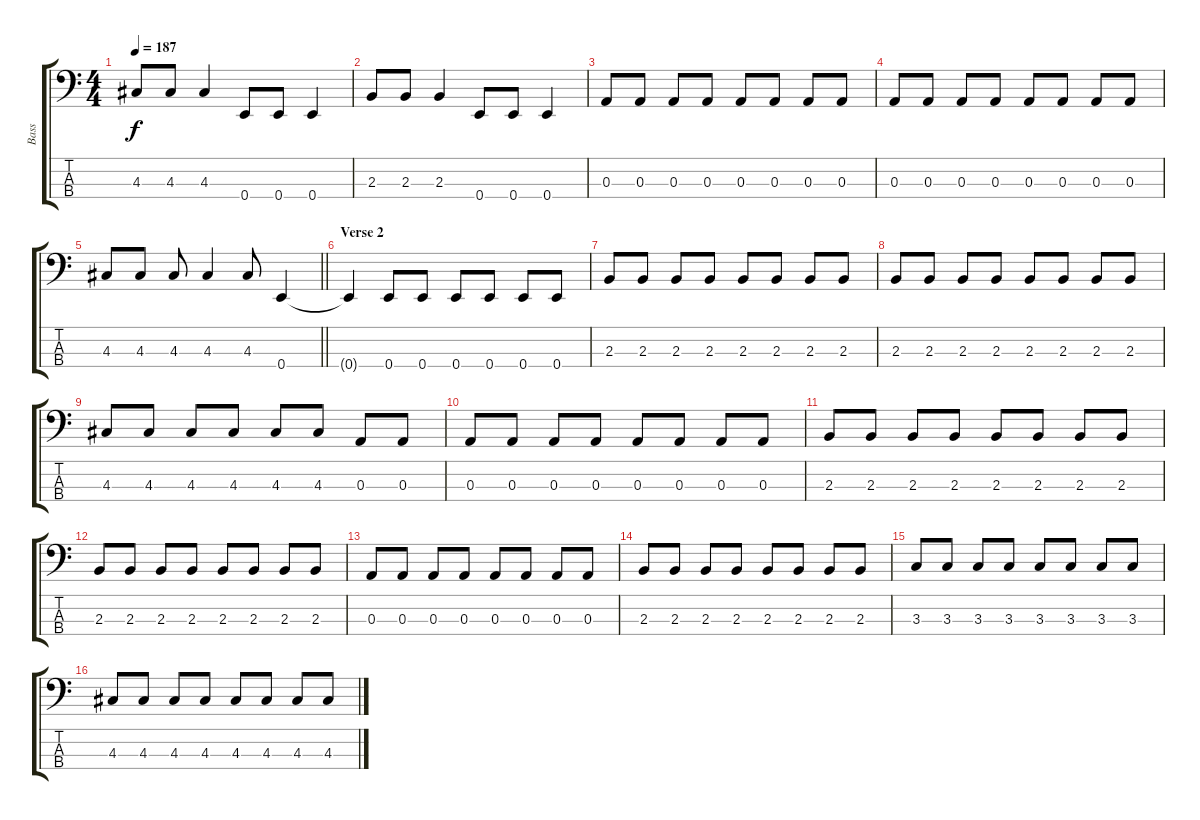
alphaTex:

\track ("Bass" "Bass") {instrument electricbassfinger}
\staff {score tabs}
\tuning (G2 D2 A1 E1) {hide}
\ts (4 4)
\tempo 187
\clef f4
\ks c
4.3.8{dy f} 4.3.8 4.3.4 0.4.8 0.4.8 0.4.4 |
2.3.8 2.3.8 2.3.4 0.4.8 0.4.8 0.4.4 |
0.3.8 0.3.8 0.3.8 0.3.8 0.3.8 0.3.8 0.3.8 0.3.8 |
0.3.8 0.3.8 0.3.8 0.3.8 0.3.8 0.3.8 0.3.8 0.3.8 |
\barLineRight lightlight
4.3.8 4.3.8 4.3.8 4.3.4 4.3.8 0.4.4 |
\section ("" "Verse 2")
0.4{t}.4 0.4.8 0.4.8 0.4.8 0.4.8 0.4.8 0.4.8 |
2.3.8 2.3.8 2.3.8 2.3.8 2.3.8 2.3.8 2.3.8 2.3.8 |
2.3.8 2.3.8 2.3.8 2.3.8 2.3.8 2.3.8 2.3.8 2.3.8 |
4.3.8 4.3.8 4.3.8 4.3.8 4.3.8 4.3.8 0.3.8 0.3.8 |
0.3.8 0.3.8 0.3.8 0.3.8 0.3.8 0.3.8 0.3.8 0.3.8 |
2.3.8 2.3.8 2.3.8 2.3.8 2.3.8 2.3.8 2.3.8 2.3.8 |
2.3.8 2.3.8 2.3.8 2.3.8 2.3.8 2.3.8 2.3.8 2.3.8 |
0.3.8 0.3.8 0.3.8 0.3.8 0.3.8 0.3.8 0.3.8 0.3.8 |
2.3.8 2.3.8 2.3.8 2.3.8 2.3.8 2.3.8 2.3.8 2.3.8 |
3.3.8 3.3.8 3.3.8 3.3.8 3.3.8 3.3.8 3.3.8 3.3.8 |
4.3.8 4.3.8 4.3.8 4.3.8 4.3.8 4.3.8 4.3.8 4.3.8
